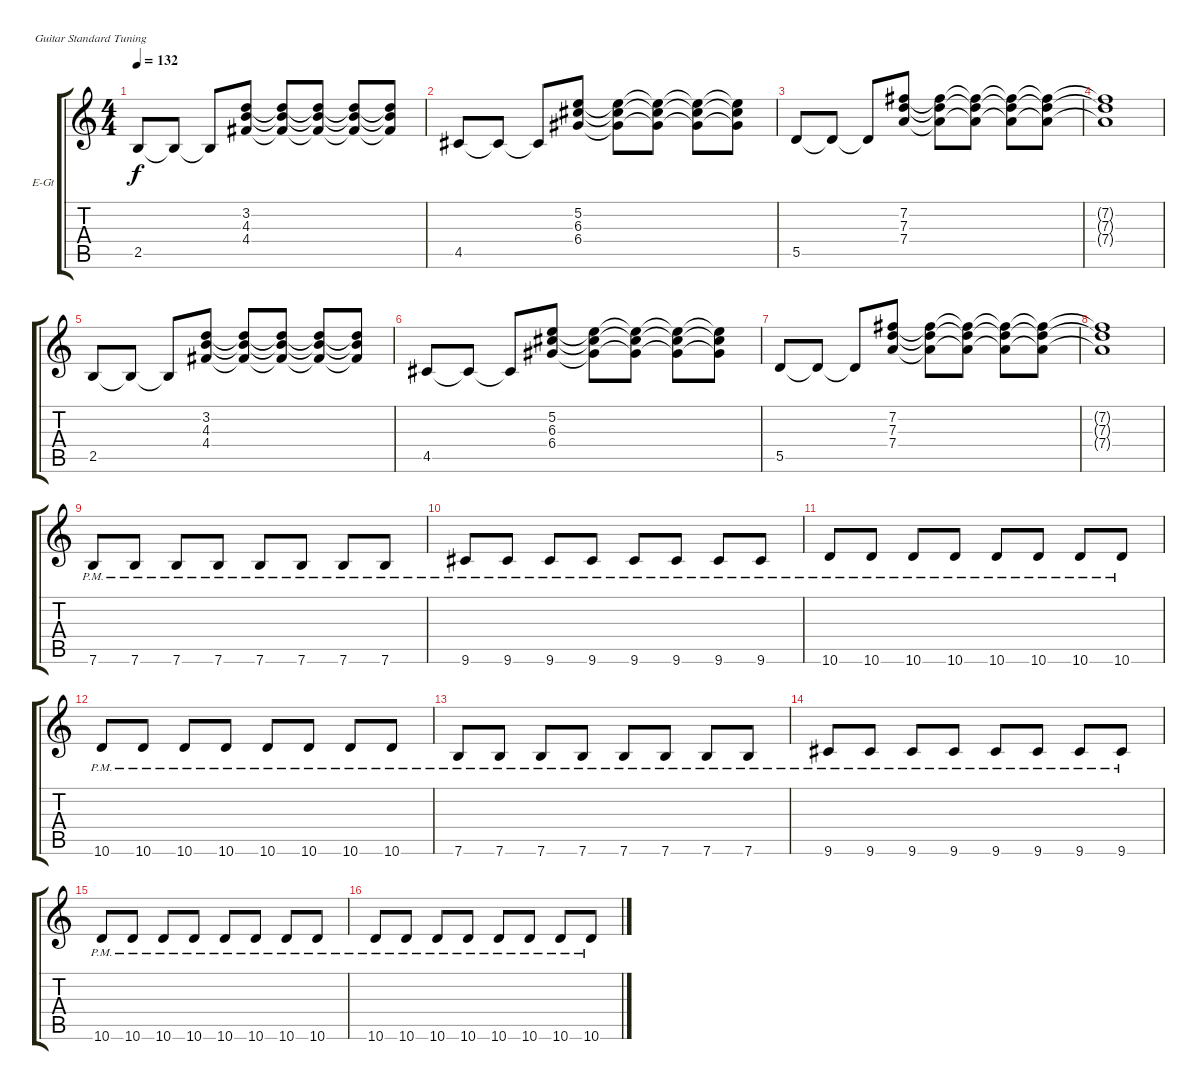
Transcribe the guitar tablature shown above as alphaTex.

\defaultSystemsLayout 4
\bracketExtendMode groupsimilarinstruments
\firstSystemTrackNameOrientation horizontal
\otherSystemsTrackNameOrientation horizontal
\track ("Albert Hammond Jr." "E-Gt") {instrument overdrivenguitar}
\staff {score tabs}
\tuning (E4 B3 G3 D3 A2 E2)
\ts (4 4)
\tempo 132
\clef g2
\scale
0.485477
\ks c
2.5.8{dy f instrument overdrivenguitar} 2.5{t}.8 2.5{t}.8 (3.2 4.3 4.4).8 (3.2{t} 4.3{t} 4.4{t}).8 (3.2{t} 4.3{t} 4.4{t}).8 (3.2{t} 4.3{t} 4.4{t}).8 (3.2{t} 4.3{t} 4.4{t}).8 |
\scale
0.257261 4.5.8 4.5{t}.8 4.5{t}.8 (5.2 6.3 6.4).8 (5.2{t} 6.3{t} 6.4{t}).8 (5.2{t} 6.3{t} 6.4{t}).8 (5.2{t} 6.3{t} 6.4{t}).8 (5.2{t} 6.3{t} 6.4{t}).8 |
\scale
0.257261 5.5.8 5.5{t}.8 5.5{t}.8 (7.2 7.3 7.4).8 (7.2{t} 7.3{t} 7.4{t}).8 (7.2{t} 7.3{t} 7.4{t}).8 (7.2{t} 7.3{t} 7.4{t}).8 (7.2{t} 7.3{t} 7.4{t}).8 |
\scale
0.333333 (7.2{t} 7.3{t} 7.4{t}).1 |
\scale
0.333333 2.5.8 2.5{t}.8 2.5{t}.8 (3.2 4.3 4.4).8 (3.2{t} 4.3{t} 4.4{t}).8 (3.2{t} 4.3{t} 4.4{t}).8 (3.2{t} 4.3{t} 4.4{t}).8 (3.2{t} 4.3{t} 4.4{t}).8 |
\scale
0.333333 4.5.8 4.5{t}.8 4.5{t}.8 (5.2 6.3 6.4).8 (5.2{t} 6.3{t} 6.4{t}).8 (5.2{t} 6.3{t} 6.4{t}).8 (5.2{t} 6.3{t} 6.4{t}).8 (5.2{t} 6.3{t} 6.4{t}).8 |
5.5.8 5.5{t}.8 5.5{t}.8 (7.2 7.3 7.4).8 (7.2{t} 7.3{t} 7.4{t}).8 (7.2{t} 7.3{t} 7.4{t}).8 (7.2{t} 7.3{t} 7.4{t}).8 (7.2{t} 7.3{t} 7.4{t}).8 |
(7.2{t} 7.3{t} 7.4{t}).1 |
7.6{pm}.8 7.6{pm}.8 7.6{pm}.8 7.6{pm}.8 7.6{pm}.8 7.6{pm}.8 7.6{pm}.8 7.6{pm}.8 |
9.6{pm}.8 9.6{pm}.8 9.6{pm}.8 9.6{pm}.8 9.6{pm}.8 9.6{pm}.8 9.6{pm}.8 9.6{pm}.8 |
10.6{pm}.8 10.6{pm}.8 10.6{pm}.8 10.6{pm}.8 10.6{pm}.8 10.6{pm}.8 10.6{pm}.8 10.6{pm}.8 |
10.6{pm}.8 10.6{pm}.8 10.6{pm}.8 10.6{pm}.8 10.6{pm}.8 10.6{pm}.8 10.6{pm}.8 10.6{pm}.8 |
7.6{pm}.8 7.6{pm}.8 7.6{pm}.8 7.6{pm}.8 7.6{pm}.8 7.6{pm}.8 7.6{pm}.8 7.6{pm}.8 |
9.6{pm}.8 9.6{pm}.8 9.6{pm}.8 9.6{pm}.8 9.6{pm}.8 9.6{pm}.8 9.6{pm}.8 9.6{pm}.8 |
10.6{pm}.8 10.6{pm}.8 10.6{pm}.8 10.6{pm}.8 10.6{pm}.8 10.6{pm}.8 10.6{pm}.8 10.6{pm}.8 |
10.6{pm}.8 10.6{pm}.8 10.6{pm}.8 10.6{pm}.8 10.6{pm}.8 10.6{pm}.8 10.6{pm}.8 10.6{pm}.8
